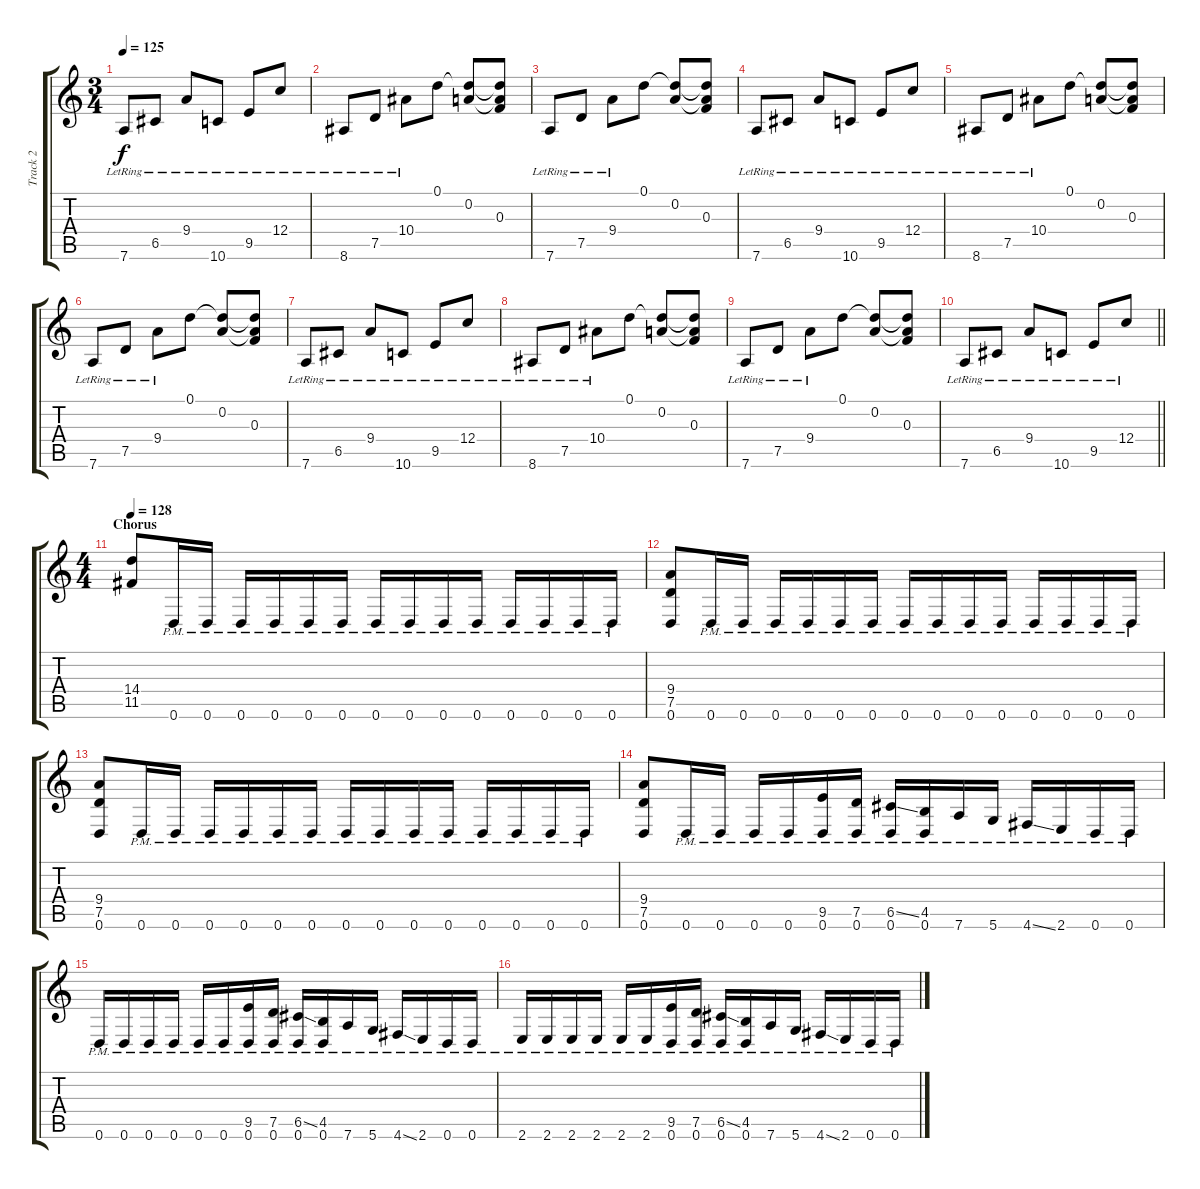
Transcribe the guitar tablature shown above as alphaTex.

\track ("Track 2" "Track 2") {instrument distortionguitar}
\staff {score tabs}
\tuning (D4 A3 F3 C3 G2 D2) {hide}
\ts (3 4)
\tempo 125
\clef g2
\ks c
7.6{lr}.8{dy f} 6.5{lr}.8 9.4{lr}.8 10.6{lr}.8 9.5{lr}.8 12.4{lr}.8 |
8.6{lr}.8 7.5{lr}.8 10.4{lr}.8 0.1.8 (0.1{t} 0.2).8 (0.1{t} 0.2{t} 0.3).8 |
7.6{lr}.8 7.5{lr}.8 9.4{lr}.8 0.1.8 (0.1{t} 0.2).8 (0.1{t} 0.2{t} 0.3).8 |
7.6{lr}.8 6.5{lr}.8 9.4{lr}.8 10.6{lr}.8 9.5{lr}.8 12.4{lr}.8 |
8.6{lr}.8 7.5{lr}.8 10.4{lr}.8 0.1.8 (0.1{t} 0.2).8 (0.1{t} 0.2{t} 0.3).8 |
7.6{lr}.8 7.5{lr}.8 9.4{lr}.8 0.1.8 (0.1{t} 0.2).8 (0.1{t} 0.2{t} 0.3).8 |
7.6{lr}.8 6.5{lr}.8 9.4{lr}.8 10.6{lr}.8 9.5{lr}.8 12.4{lr}.8 |
8.6{lr}.8 7.5{lr}.8 10.4{lr}.8 0.1.8 (0.1{t} 0.2).8 (0.1{t} 0.2{t} 0.3).8 |
7.6{lr}.8 7.5{lr}.8 9.4{lr}.8 0.1.8 (0.1{t} 0.2).8 (0.1{t} 0.2{t} 0.3).8 |
\barLineRight lightlight
7.6{lr}.8 6.5{lr}.8 9.4{lr}.8 10.6{lr}.8 9.5{lr}.8 12.4{lr}.8 |
\ts (4 4)
\section ("" "Chorus")
\tempo 128
(14.4 11.5).8 0.6{pm}.16 0.6{pm}.16 0.6{pm}.16 0.6{pm}.16 0.6{pm}.16 0.6{pm}.16 0.6{pm}.16 0.6{pm}.16 0.6{pm}.16 0.6{pm}.16 0.6{pm}.16 0.6{pm}.16 0.6{pm}.16 0.6{pm}.16 |
(9.4 7.5 0.6).8 0.6{pm}.16 0.6{pm}.16 0.6{pm}.16 0.6{pm}.16 0.6{pm}.16 0.6{pm}.16 0.6{pm}.16 0.6{pm}.16 0.6{pm}.16 0.6{pm}.16 0.6{pm}.16 0.6{pm}.16 0.6{pm}.16 0.6{pm}.16 |
(9.4 7.5 0.6).8 0.6{pm}.16 0.6{pm}.16 0.6{pm}.16 0.6{pm}.16 0.6{pm}.16 0.6{pm}.16 0.6{pm}.16 0.6{pm}.16 0.6{pm}.16 0.6{pm}.16 0.6{pm}.16 0.6{pm}.16 0.6{pm}.16 0.6{pm}.16 |
(9.4 7.5 0.6).8 0.6{pm}.16 0.6{pm}.16 0.6{pm}.16 0.6{pm}.16 (9.5 0.6{pm}).16 (7.5 0.6{pm}).16 (6.5{ss} 0.6{pm}).16 (4.5 0.6{pm}).16 7.6{pm}.16 5.6{pm}.16 4.6{ss pm}.16 2.6{pm}.16 0.6{pm}.16 0.6{pm}.16 |
0.6{pm}.16 0.6{pm}.16 0.6{pm}.16 0.6{pm}.16 0.6{pm}.16 0.6{pm}.16 (9.5 0.6{pm}).16 (7.5 0.6{pm}).16 (6.5{ss} 0.6{pm}).16 (4.5 0.6{pm}).16 7.6{pm}.16 5.6{pm}.16 4.6{ss pm}.16 2.6{pm}.16 0.6{pm}.16 0.6{pm}.16 |
2.6{pm}.16 2.6{pm}.16 2.6{pm}.16 2.6{pm}.16 2.6{pm}.16 2.6{pm}.16 (9.5 0.6{pm}).16 (7.5 0.6{pm}).16 (6.5{ss} 0.6{pm}).16 (4.5 0.6{pm}).16 7.6{pm}.16 5.6{pm}.16 4.6{ss pm}.16 2.6{pm}.16 0.6{pm}.16 0.6{pm}.16
